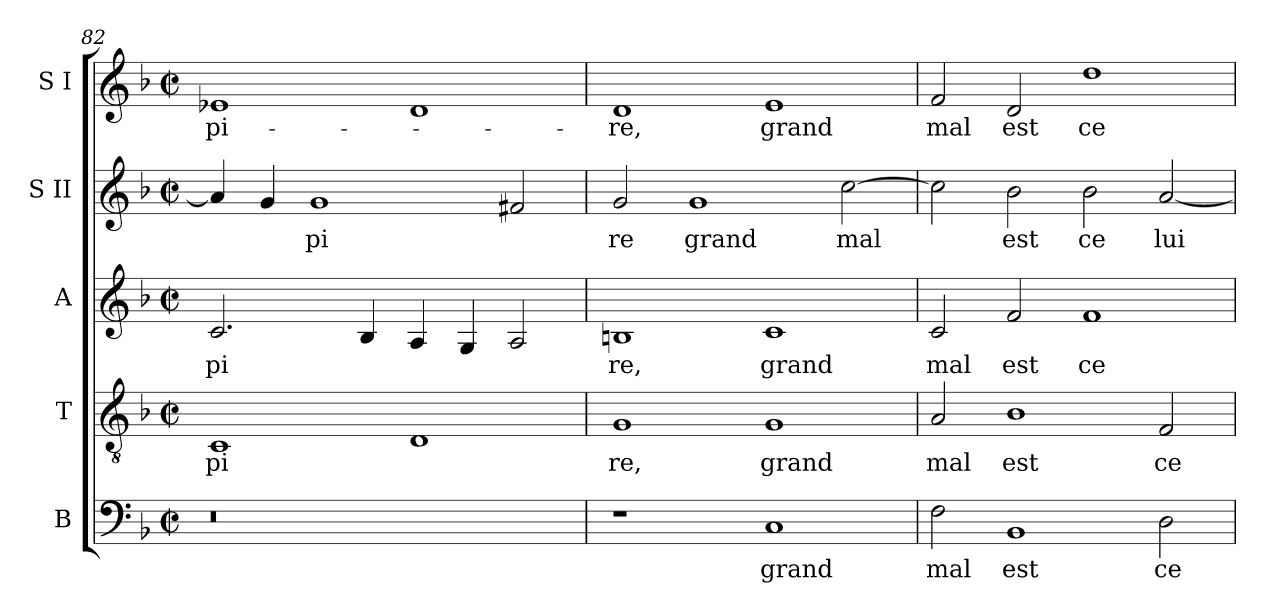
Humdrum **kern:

**kern	**text	**kern	**text	**kern	**text	**kern	**text	**kern	**text
*part5	*part5	*part4	*part4	*part3	*part3	*part2	*part2	*part1	*part1
*staff5	*staff5	*staff4	*staff4	*staff3	*staff3	*staff2	*staff2	*staff1	*staff1
*I"B	*	*I"T	*	*I"A	*	*I"S II	*	*I"S I	*
*clefF4	*	*clefGv2	*	*clefG2	*	*clefG2	*	*clefG2	*
*k[b-]	*	*k[b-]	*	*k[b-]	*	*k[b-]	*	*k[b-]	*
*F:	*	*F:	*	*F:	*	*F:	*	*F:	*
*M2/2	*	*M2/2	*	*M2/2	*	*M2/2	*	*M2/2	*
*met(c|)	*	*met(c|)	*	*met(c|)	*	*met(c|)	*	*met(c|)	*
=82	=82	=82	=82	=82	=82	=82	=82	=82	=82
!	!	!	!LO:LY:b:cj	!	!LO:LY:b:cj	!	!	!	!LO:LY:b:cj
0r	.	1C	pi	2.c/	pi	4a/]	.	1e-X	pi-
.	.	.	.	.	.	4g/	.	.	.
!	!	!	!	!	!	!	!LO:LY:b:cj	!	!
.	.	.	.	.	.	1g	pi	.	.
.	.	.	.	4B-/	.	.	.	.	.
.	.	1D	.	4A/	.	.	.	1d	.
.	.	.	.	4G/	.	.	.	.	.
.	.	.	.	2A/	.	2f#/	.	.	.
=83	=83	=83	=83	=83	=83	=83	=83	=83	=83
!	!	!	!LO:LY:b:cj	!	!LO:LY:b:cj	!	!LO:LY:b:cj	!	!LO:LY:b:cj
1r	.	1G	re,	1Bn	re,	2g/	re	1d	-re,
!	!	!	!	!	!	!	!LO:LY:b:cj	!	!
.	.	.	.	.	.	1g	grand	.	.
!	!LO:LY:b:cj	!	!LO:LY:b:cj	!	!LO:LY:b:cj	!	!	!	!LO:LY:b:cj
1C	grand	1G	grand	1c	grand	.	.	1e	grand
!	!	!	!	!	!	!	!LO:LY:b	!	!
.	.	.	.	.	.	[>2cc\	mal	.	.
=84	=84	=84	=84	=84	=84	=84	=84	=84	=84
!	!LO:LY:b:cj	!	!LO:LY:b:cj	!	!LO:LY:b:cj	!	!	!	!LO:LY:b:cj
2F\	mal	2A/	mal	2c/	mal	2cc\]	.	2f/	mal
!	!LO:LY:b:cj	!	!LO:LY:b:cj	!	!LO:LY:b:cj	!	!LO:LY:b:cj	!	!LO:LY:b:cj
1BB-	est	1B-	est	2f/	est	2b-\	est	2d/	est
!	!	!	!	!	!LO:LY:b:cj	!	!LO:LY:b:cj	!	!LO:LY:b:cj
.	.	.	.	1f	ce	2b-\	ce	1dd	ce-
!	!LO:LY:b:cj	!	!LO:LY:b:cj	!	!	!	!LO:LY:b	!	!
2D\	ce	2F/	ce	.	.	[<2a/	lui	.	.
=	=	=	=	=	=	=	=	=	=
*-	*-	*-	*-	*-	*-	*-	*-	*-	*-
